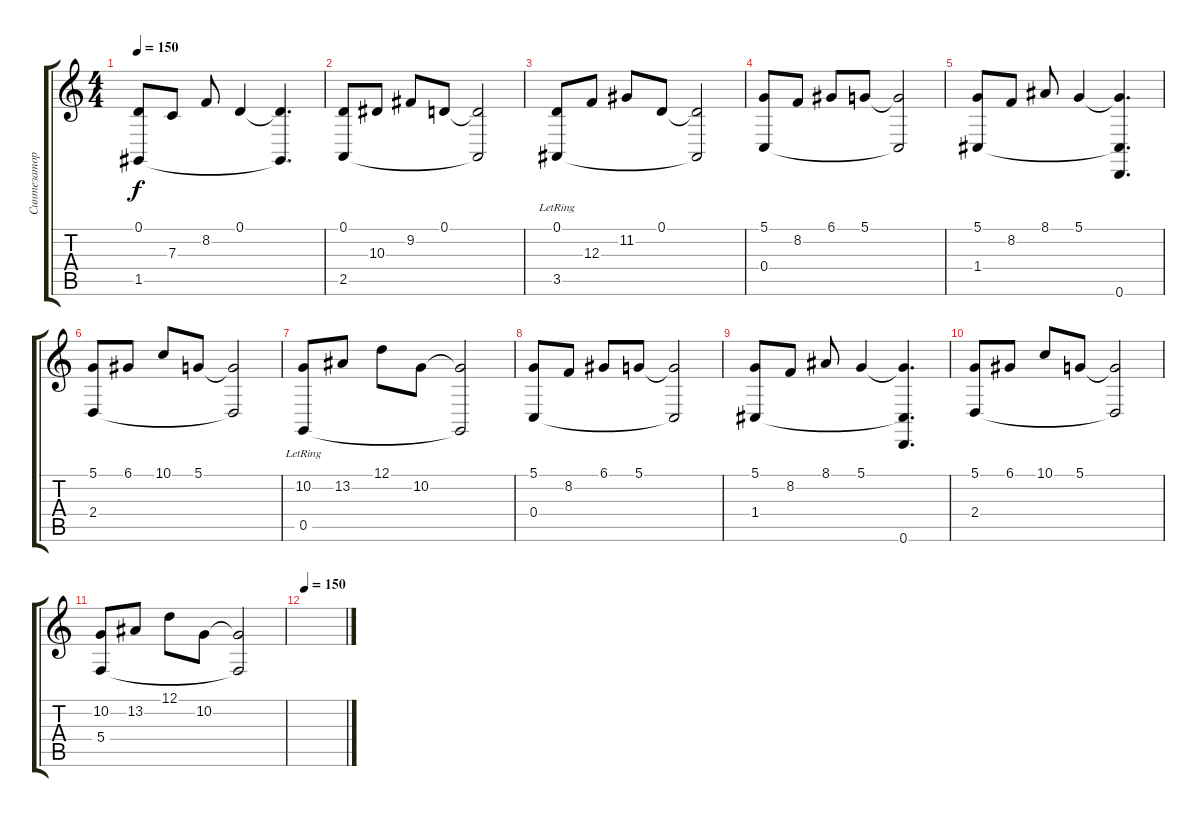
\track ("Синтезатор" "Синтезатор") {instrument brightacousticpiano}
\staff {score tabs}
\tuning (D4 A3 F3 C3 G2 D2) {hide}
\ts (4 4)
\tempo 150
\clef g2
\ks c
(0.1 1.5).8{dy f} 7.3.8 8.2.8 0.1.4 (0.1{t} 1.5{t}).4{d} |
(0.1 2.5).8 10.3.8 9.2.8 0.1.8 (0.1{t} 2.5{t}).2 |
(0.1 3.5{lr}).8 12.3.8 11.2.8 0.1.8 (0.1{t} 3.5{t}).2 |
(5.1 0.4).8 8.2.8 6.1.8 5.1.8 (5.1{t} 0.4{t}).2 |
(5.1 1.4).8 8.2.8 8.1.8 5.1.4 (5.1{t} 1.4{t} 0.6).4{d} |
(5.1 2.4).8 6.1.8 10.1.8 5.1.8 (5.1{t} 2.4{t}).2 |
(10.2 0.5{lr}).8 13.2.8 12.1.8 10.2.8 (10.2{t} 0.5{t}).2 |
(5.1 0.4).8 8.2.8 6.1.8 5.1.8 (5.1{t} 0.4{t}).2 |
(5.1 1.4).8 8.2.8 8.1.8 5.1.4 (5.1{t} 1.4{t} 0.6).4{d} |
(5.1 2.4).8 6.1.8 10.1.8 5.1.8 (5.1{t} 2.4{t}).2 |
(10.2 5.4).8 13.2.8 12.1.8 10.2.8 (10.2{t} 5.4{t}).2 |
\tempo 150
